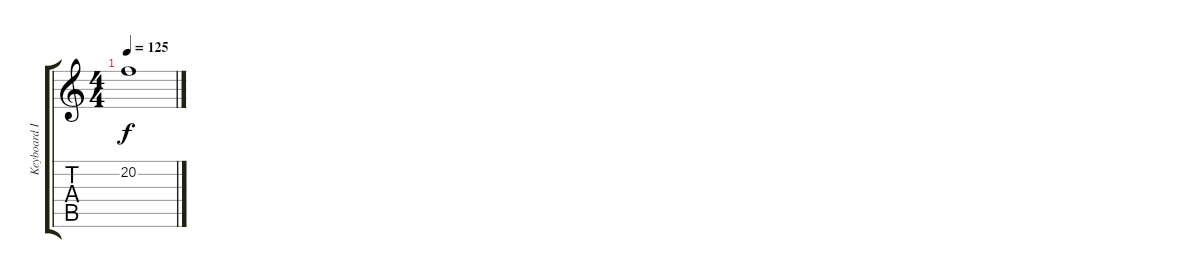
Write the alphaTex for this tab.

\track ("Keyboard I" "Keyboard I") {instrument choiraahs}
\staff {score tabs}
\tuning (D4 A3 F3 D3 A2 D2) {hide}
\ts (4 4)
\tempo 125
\clef g2
\ks c
20.2{t}.1{dy f}
